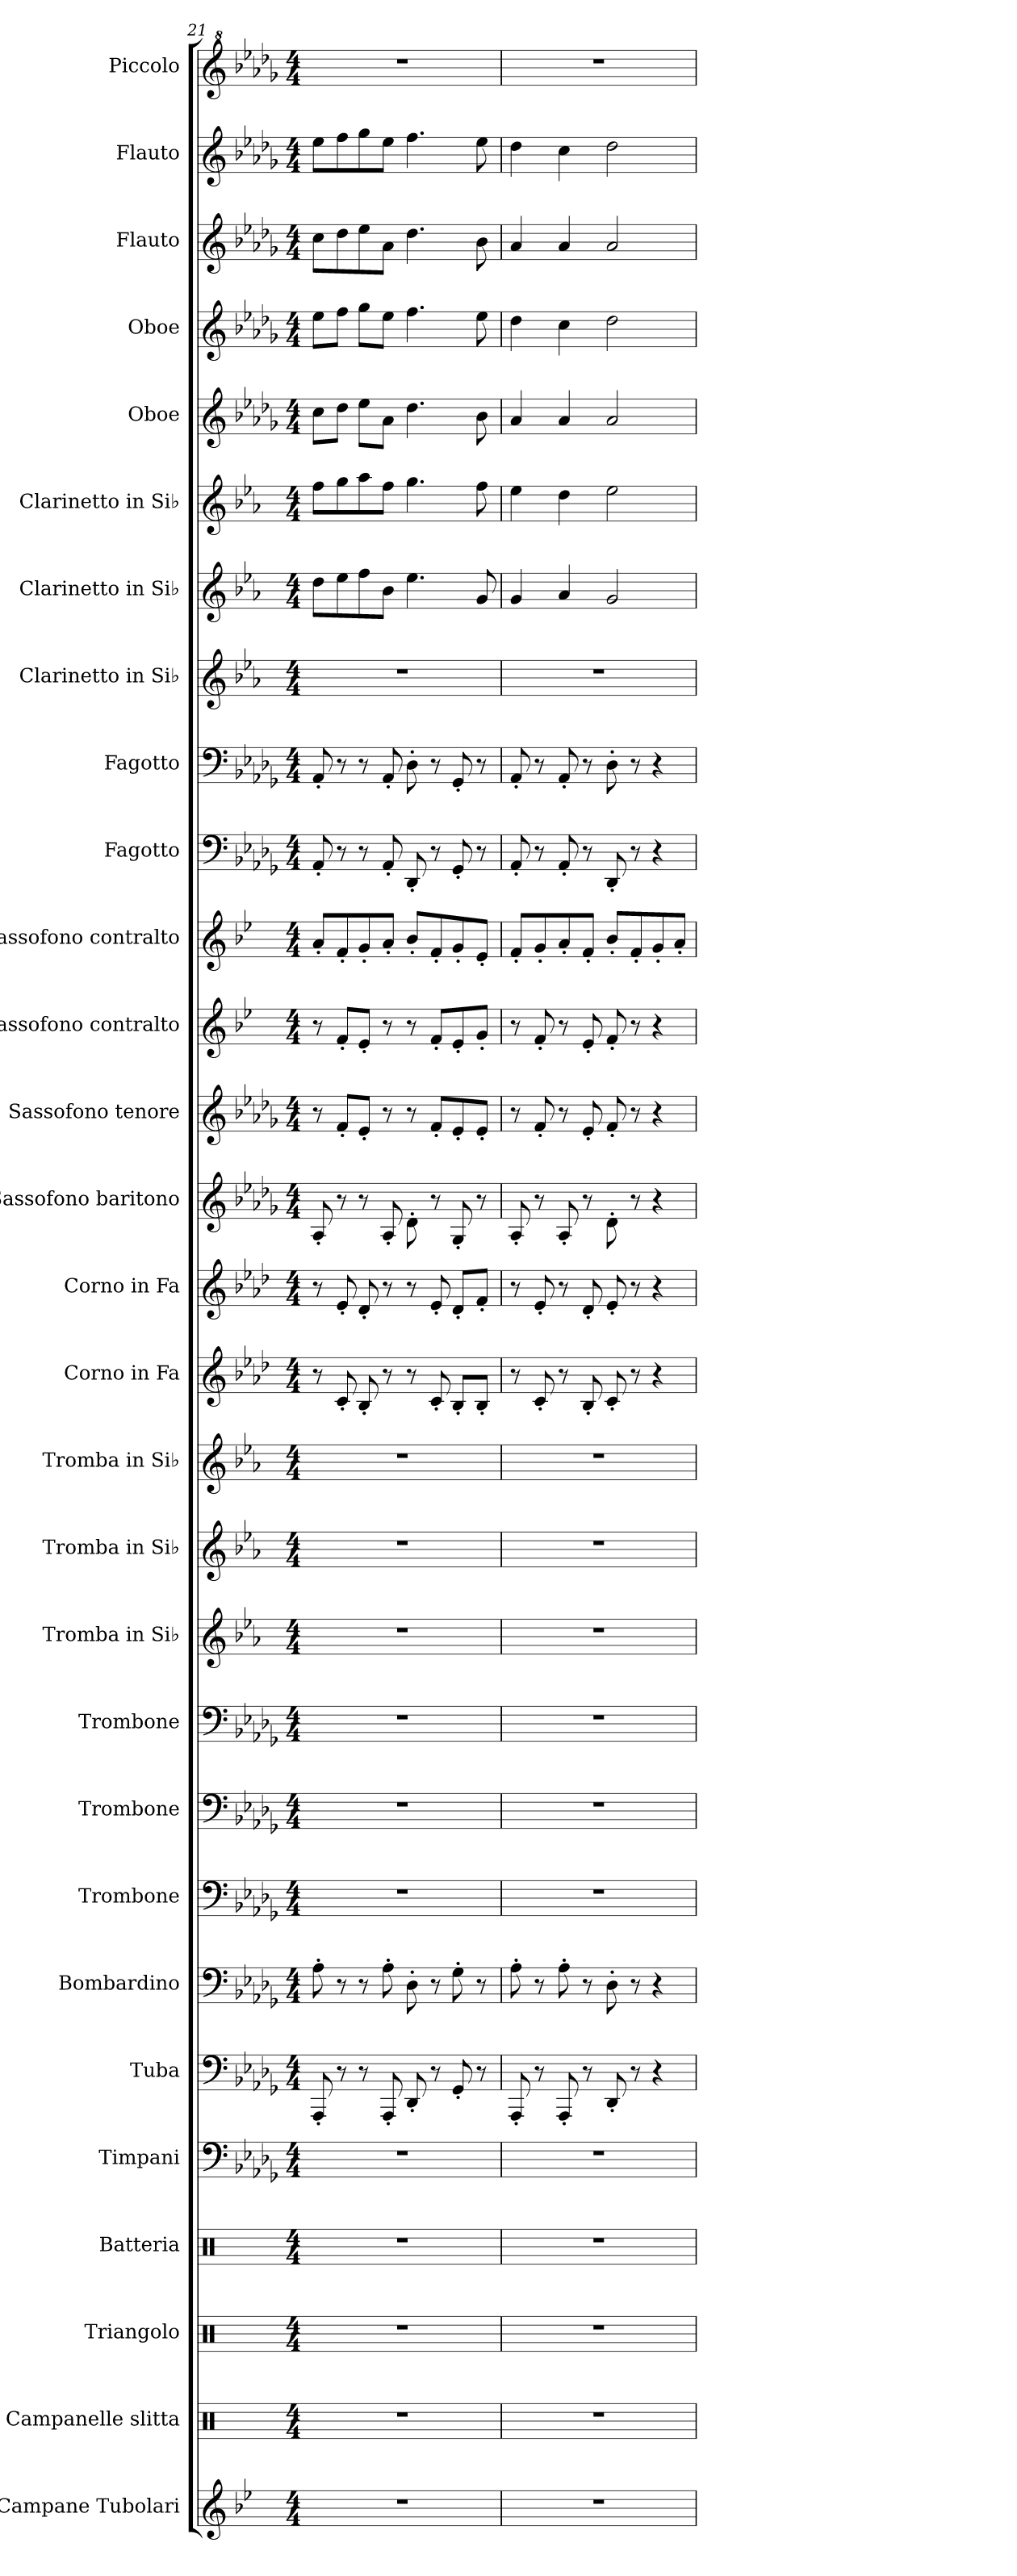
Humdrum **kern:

**kern	**kern	**kern	**kern	**kern	**kern	**kern	**kern	**kern	**kern	**kern	**kern	**kern	**kern	**kern	**kern	**kern	**kern	**kern	**kern	**kern	**kern	**kern	**kern	**kern	**kern	**kern	**kern	**kern
*part29	*part28	*part27	*part26	*part25	*part24	*part23	*part22	*part21	*part20	*part19	*part18	*part17	*part16	*part15	*part14	*part13	*part12	*part11	*part10	*part9	*part8	*part7	*part6	*part5	*part4	*part3	*part2	*part1
*staff29	*staff28	*staff27	*staff26	*staff25	*staff24	*staff23	*staff22	*staff21	*staff20	*staff19	*staff18	*staff17	*staff16	*staff15	*staff14	*staff13	*staff12	*staff11	*staff10	*staff9	*staff8	*staff7	*staff6	*staff5	*staff4	*staff3	*staff2	*staff1
*I"Campane Tubolari	*I"Campanelle slitta	*I"Triangolo	*I"Batteria	*I"Timpani	*I"Tuba	*I"Bombardino	*I"Trombone	*I"Trombone	*I"Trombone	*I"Tromba in Si♭	*I"Tromba in Si♭	*I"Tromba in Si♭	*I"Corno in Fa	*I"Corno in Fa	*I"Sassofono baritono	*I"Sassofono tenore	*I"Sassofono contralto	*I"Sassofono contralto	*I"Fagotto	*I"Fagotto	*I"Clarinetto in Si♭	*I"Clarinetto in Si♭	*I"Clarinetto in Si♭	*I"Oboe	*I"Oboe	*I"Flauto	*I"Flauto	*I"Piccolo
*I'Camp. tb.	*	*I'Triang.	*I'Batt.	*I'Timp.	*I'Tba.	*	*I'Tbn.	*I'Tbn.	*I'Tbn.	*I'Tr. Si♭	*I'Tr. Si♭	*I'Tr. Si♭	*I'Cor. Fa	*I'Cor. Fa	*	*	*	*	*I'Fag.	*I'Fag.	*I'Cl. Si♭	*I'Cl. Si♭	*I'Cl. Si♭	*I'Ob.	*I'Ob.	*I'Fl.	*I'Fl.	*
*clefG2	*clefX	*clefX	*clefX	*clefF4	*clefF4	*clefF4	*clefF4	*clefF4	*clefF4	*clefG2	*clefG2	*clefG2	*clefG2	*clefG2	*clefG2	*clefG2	*clefG2	*clefG2	*clefF4	*clefF4	*clefG2	*clefG2	*clefG2	*clefG2	*clefG2	*clefG2	*clefG2	*clefG^2
*	*	*	*	*	*	*	*	*	*	*ITrd1c2	*ITrd1c2	*ITrd1c2	*ITrd4c7	*ITrd4c7	*ITrd12c21	*ITrd8c14	*ITrd5c9	*ITrd5c9	*	*	*ITrd1c2	*ITrd1c2	*ITrd1c2	*	*	*	*	*ITrd-7c-12
*k[b-e-]	*k[]	*k[]	*k[]	*k[b-e-a-d-g-]	*k[b-e-a-d-g-]	*k[b-e-a-d-g-]	*k[b-e-a-d-g-]	*k[b-e-a-d-g-]	*k[b-e-a-d-g-]	*k[b-e-a-d-g-]	*k[b-e-a-d-g-]	*k[b-e-a-d-g-]	*k[b-e-a-d-g-]	*k[b-e-a-d-g-]	*k[b-e-a-d-g-]	*k[b-e-a-d-g-]	*k[b-e-a-d-g-]	*k[b-e-a-d-g-]	*k[b-e-a-d-g-]	*k[b-e-a-d-g-]	*k[b-e-a-d-g-]	*k[b-e-a-d-g-]	*k[b-e-a-d-g-]	*k[b-e-a-d-g-]	*k[b-e-a-d-g-]	*k[b-e-a-d-g-]	*k[b-e-a-d-g-]	*k[b-e-a-d-g-]
*M4/4	*M4/4	*M4/4	*M4/4	*M4/4	*M4/4	*M4/4	*M4/4	*M4/4	*M4/4	*M4/4	*M4/4	*M4/4	*M4/4	*M4/4	*M4/4	*M4/4	*M4/4	*M4/4	*M4/4	*M4/4	*M4/4	*M4/4	*M4/4	*M4/4	*M4/4	*M4/4	*M4/4	*M4/4
=21	=21	=21	=21	=21	=21	=21	=21	=21	=21	=21	=21	=21	=21	=21	=21	=21	=21	=21	=21	=21	=21	=21	=21	=21	=21	=21	=21	=21
1r	1r	1r	1r	1r	8AAA-'/	8A-'\	1r	1r	1r	1r	1r	1r	8r	8r	8AA-'/	8r	8r	8c'/L	8AA-'/	8AA-'/	1r	8cc\L	8ee-\L	8cc\L	8ee-\L	8cc\L	8ee-\L	1r
.	.	.	.	.	8r	8r	.	.	.	.	.	.	8F'/	8A-'/	8r	8F'/L	8A-'/L	8A-'/	8r	8r	.	8dd-\	8ff\	8dd-\J	8ff\J	8dd-\	8ff\	.
.	.	.	.	.	8r	8r	.	.	.	.	.	.	8E-'/	8G-'/	8r	8E-'/J	8G-'/J	8B-'/	8r	8r	.	8ee-\	8gg-\	8ee-\L	8gg-\L	8ee-\	8gg-\	.
.	.	.	.	.	8AAA-'/	8A-'\	.	.	.	.	.	.	8r	8r	8AA-'/	8r	8r	8c'/J	8AA-'/	8AA-'/	.	8a-\J	8ee-\J	8a-\J	8ee-\J	8a-\J	8ee-\J	.
.	.	.	.	.	8DD-'/	8D-'\	.	.	.	.	.	.	8r	8r	8D-'\	8r	8r	8d-'/L	8DD-'/	8D-'\	.	4.dd-\	4.ff\	4.dd-\	4.ff\	4.dd-\	4.ff\	.
.	.	.	.	.	8r	8r	.	.	.	.	.	.	8F'/	8A-'/	8r	8F'/L	8A-'/L	8A-'/	8r	8r	.	.	.	.	.	.	.	.
.	.	.	.	.	8GG-'/	8G-'\	.	.	.	.	.	.	8E-'/L	8G-'/L	8GG-'/	8E-'/	8G-'/	8B-'/	8GG-'/	8GG-'/	.	.	.	.	.	.	.	.
.	.	.	.	.	8r	8r	.	.	.	.	.	.	8E-'/J	8B-'/J	8r	8E-'/J	8B-'/J	8G-'/J	8r	8r	.	8f/	8ee-\	8b-\	8ee-\	8b-\	8ee-\	.
!!LO:PB:g=z
=22	=22	=22	=22	=22	=22	=22	=22	=22	=22	=22	=22	=22	=22	=22	=22	=22	=22	=22	=22	=22	=22	=22	=22	=22	=22	=22	=22	=22
1r	1r	1r	1r	1r	8AAA-'/	8A-'\	1r	1r	1r	1r	1r	1r	8r	8r	8AA-'/	8r	8r	8A-'/L	8AA-'/	8AA-'/	1r	4f/	4dd-\	4a-/	4dd-\	4a-/	4dd-\	1r
.	.	.	.	.	8r	8r	.	.	.	.	.	.	8F'/	8A-'/	8r	8F'/	8A-'/	8B-'/	8r	8r	.	.	.	.	.	.	.	.
.	.	.	.	.	8AAA-'/	8A-'\	.	.	.	.	.	.	8r	8r	8AA-'/	8r	8r	8c'/	8AA-'/	8AA-'/	.	4g-/	4cc\	4a-/	4cc\	4a-/	4cc\	.
.	.	.	.	.	8r	8r	.	.	.	.	.	.	8E-'/	8G-'/	8r	8E-'/	8G-'/	8A-'/J	8r	8r	.	.	.	.	.	.	.	.
.	.	.	.	.	8DD-'/	8D-'\	.	.	.	.	.	.	8F'/	8A-'/	8D-'\	8F'/	8A-'/	8d-'/L	8DD-'/	8D-'\	.	2f/	2dd-\	2a-/	2dd-\	2a-/	2dd-\	.
.	.	.	.	.	8r	8r	.	.	.	.	.	.	8r	8r	8r	8r	8r	8A-'/	8r	8r	.	.	.	.	.	.	.	.
.	.	.	.	.	4r	4r	.	.	.	.	.	.	4r	4r	4r	4r	4r	8B-'/	4r	4r	.	.	.	.	.	.	.	.
.	.	.	.	.	.	.	.	.	.	.	.	.	.	.	.	.	.	8c'/J	.	.	.	.	.	.	.	.	.	.
=	=	=	=	=	=	=	=	=	=	=	=	=	=	=	=	=	=	=	=	=	=	=	=	=	=	=	=	=
*-	*-	*-	*-	*-	*-	*-	*-	*-	*-	*-	*-	*-	*-	*-	*-	*-	*-	*-	*-	*-	*-	*-	*-	*-	*-	*-	*-	*-
